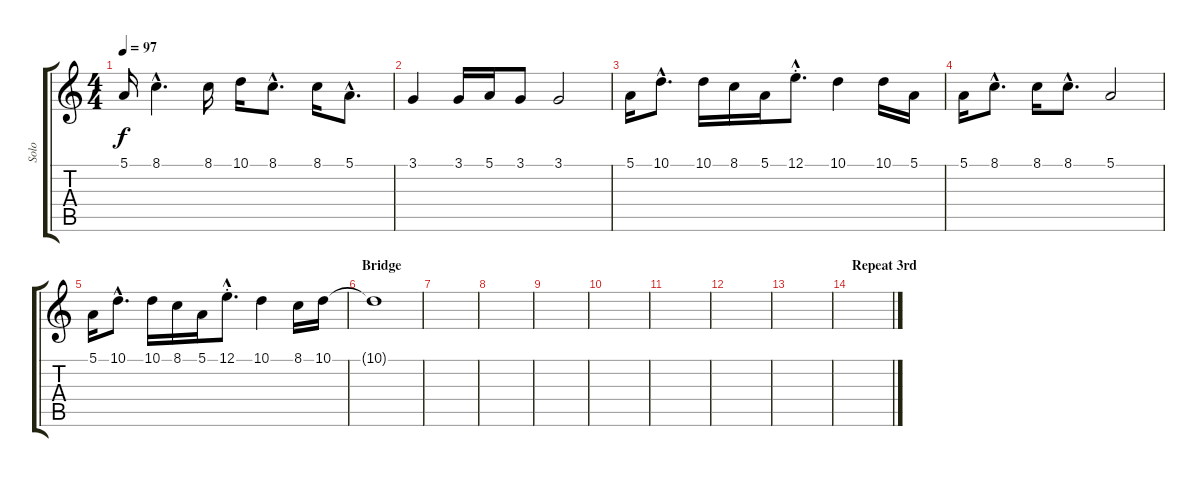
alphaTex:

\track ("Solo" "Solo") {instrument trombone}
\staff {score tabs}
\tuning (E4 B3 G3 D3 A2 E2) {hide}
\ts (4 4)
\tempo 97
\clef g2
\ks c
5.1.16{dy f} 8.1{hac}.4{d} 8.1.16 10.1.16 8.1{hac}.8{d} 8.1.16 5.1{hac}.8{d} |
3.1.4 3.1.16 5.1.16 3.1.8 3.1.2 |
5.1.16 10.1{hac}.8{d} 10.1.16 8.1.16 5.1.16 12.1{hac st}.8{d} 10.1.4 10.1.16 5.1.16 |
5.1.16 8.1{hac}.8{d} 8.1.16 8.1{hac}.8{d} 5.1.2 |
5.1.16 10.1{hac}.8{d} 10.1.16 8.1.16 5.1.16 12.1{hac st}.8{d} 10.1.4 8.1.16 10.1.16 |
\section ("" "Bridge")
10.1{t}.1 |
|
|
|
|
|
|
|
\section ("" "Repeat 3rd ")
